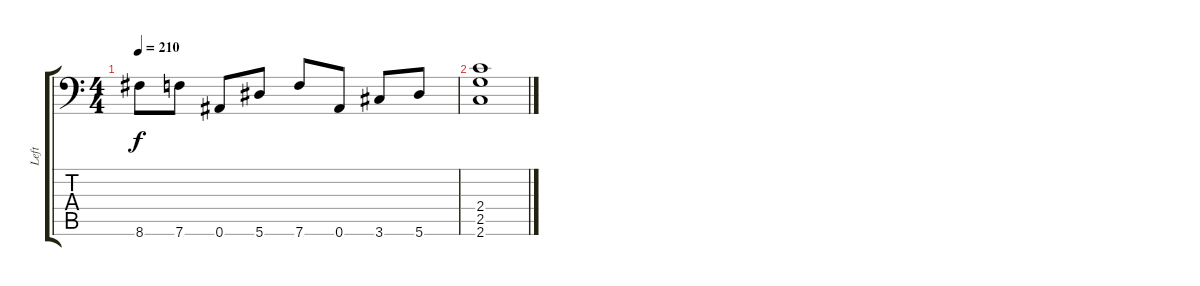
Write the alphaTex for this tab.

\track ("Left" "Left") {instrument distortionguitar}
\staff {score tabs}
\tuning (C4 G3 Eb3 Bb2 F2 Bb1) {hide}
\ts (4 4)
\tempo 210
\clef f4
\ks c
8.6.8{dy f} 7.6.8 0.6.8 5.6.8 7.6.8 0.6.8 3.6.8 5.6.8 |
(2.4 2.5 2.6).1
